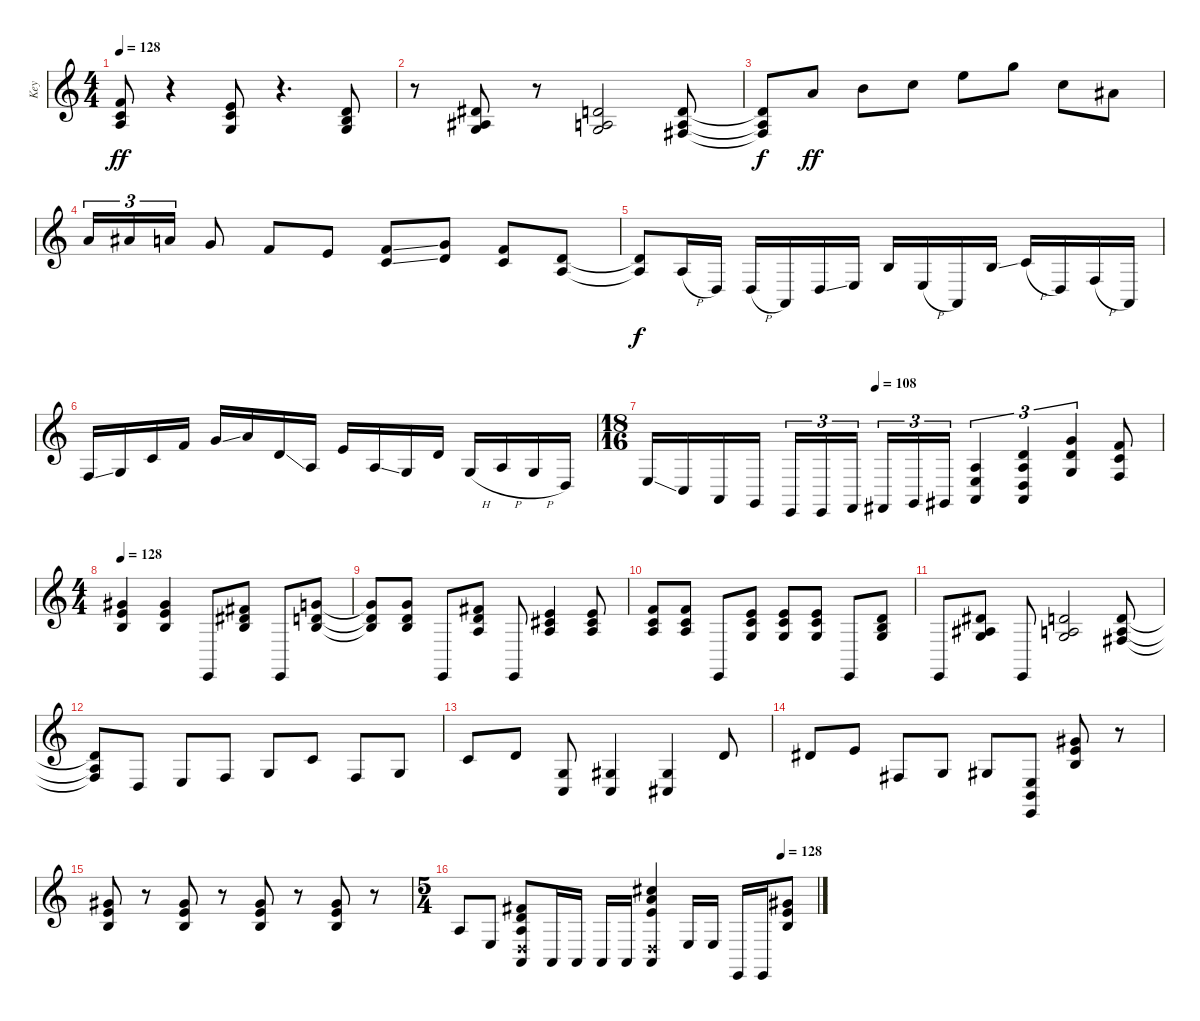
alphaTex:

\track ("Key" "Key") {instrument synthstrings1}
\staff {score}
\tuning (E4 B3 G3 D3 A2 E2) {hide}
\ts (4 4)
\tempo 128
\clef g2
\ks c
(6.2 5.3 7.4).8{dy ff} r.4 (5.2 5.3 5.4).8 r.4{d} (3.2 4.3 5.4).8 |
r.8 (4.2 3.3 5.4).8 r.8 (3.2 2.3 5.4).2 (3.2 2.3 4.4).8 |
(3.2{t} 2.3{t} 4.4{t}).8{dy f} 10.2.8{dy ff} 12.2.8 13.2.8 12.1.8 15.1.8 13.2.8 11.2.8 |
10.2.16{tu (3 2)} 11.2.16{tu (3 2)} 10.2.16{tu (3 2)} 8.2.8 6.2.8 5.2.8 (6.2{ss} 5.3{ss}).8 (8.2 7.3).8 (6.2 5.3).8 (3.2 2.3).8 |
(3.2{t} 2.3{t}).8{dy f} 7.4{h}.16 0.4.16 5.5{h}.16 0.5.16 5.5{ss}.16 7.5.16 9.4.16 7.5{h}.16 0.5.16 9.4{ss}.16 10.4{h}.16 0.4.16 8.5{h}.16 0.5.16 |
8.5{ss}.16 10.5.16 10.4.16 10.3.16 12.3{ss}.16 14.3.16 12.4{ss}.16 7.4.16 9.3.16 7.4{ss}.16 5.4.16 7.3.16 5.4{h}.16 7.4{h}.16 5.4{h}.16 0.4.16 |
\ts (18 16)
\tempo (108 0.4444444444444444)
7.5{ss}.16 3.5.16 0.5.16 3.6.16{beam splitsecondary} 0.6.16{tu (3 2)} 0.6.16{tu (3 2)} 1.6.16{tu (3 2)} 2.6.16{tu (3 2)} 3.6.16{tu (3 2)} 4.6.16{tu (3 2)} (2.3 2.4 0.5).4{tu (3 2)} (3.2 2.3 0.4 0.5).4{tu (3 2)} (8.2 7.3 5.4).4{tu (3 2)} (6.2 5.3 3.4).8 |
\ts (4 4)
\tempo 128
(9.2 9.3 9.4).4 (9.2 9.3 9.4).4 0.6.8 (7.2 8.3 9.4).8 0.6.8 (8.2 7.3 9.4).8 |
(8.2{t} 7.3{t} 9.4{t}).8 (8.2 7.3 9.4).8 0.6.8 (7.2 7.3 7.4).8 0.6.8 (5.2 6.3 7.4).4 (5.2 6.3 7.4).8 |
(6.2 5.3 7.4).8 (6.2 5.3 7.4).8 0.6.8 (5.2 5.3 5.4).8 (5.2 5.3 5.4).8 (5.2 5.3 5.4).8 0.6.8 (3.2 4.3 5.4).8 |
0.6.8 (4.2 3.3 5.4).8 0.6.8 (3.2 2.3 5.4).2 (3.2 2.3 4.4).8 |
(3.2{t} 2.3{t} 4.4{t}).8 0.4.8 2.4.8 3.4.8 0.3.8 1.2.8 3.4.8 5.4.8 |
5.3.8 3.2.8 (5.4 3.5).8 (6.4 3.5).4 (6.4 4.5).4 7.3.8 |
8.3.8 9.3.8 4.4.8 5.4.8 6.4.8 (2.4 2.5 0.6).8 (9.2 9.3 9.4).8 r.8 |
(9.2 9.3 9.4).8 r.8 (9.2 9.3 9.4).8 r.8 (9.2 9.3 9.4).8 r.8 (9.2 9.3 9.4).8 r.8 |
\ts (5 4)
\tempo (128 0.9)
2.3.8 2.4.8 (2.1 3.2 2.3 0.4{x} 0.5).8 0.5.16 0.5.16 0.5.16 0.5.16 (9.1 10.2 9.3 0.4{x} 0.5).4 7.5.16 7.5.16 0.6.16 0.6.16 (9.2 9.3 9.4).8
